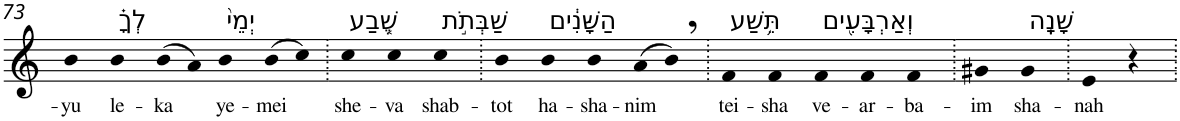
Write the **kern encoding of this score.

**kern	**text
*part1	*part1
*staff1	*staff1
*I"Piano	*
*I'Pno	*
!!LO:PB:g=z
*clefG2	*
*k[]	*
=73	=73
!	!LO:LY:b
4b	-yu
!LO:TX:a:t=לְךָ֗	!
!	!LO:LY:b
4b	le-
!	!LO:LY:b
(>8b	-ka
8a)	.
!LO:TX:a:t=יְמֵי֙	!
!	!LO:LY:b
4b	ye-
!	!LO:LY:b
(>8b	-mei
8cc)	.
=74.	=74.
!LO:TX:a:t=שֶׁ֚בַע	!
!	!LO:LY:b
4cc	she-
!	!LO:LY:b
4cc	-va
!LO:TX:a:t=שַׁבְּתֹ֣ת	!
!	!LO:LY:b
4cc	shab-
=75.	=75.
!	!LO:LY:b
4b	-tot
!LO:TX:a:t=הַשָּׁנִ֔ים	!
!	!LO:LY:b
4b	ha-
!	!LO:LY:b
4b	-sha-
!	!LO:LY:b
(>8a	-nim
8b,)	.
=76.	=76.
!LO:TX:a:t=תֵּ֥שַׁע	!
!	!LO:LY:b
4f	tei-
!	!LO:LY:b
4f	-sha
!LO:TX:a:t=וְאַרְבָּעִ֖ים	!
!	!LO:LY:b
4f	ve-
!	!LO:LY:b
4f	-ar-
!	!LO:LY:b
4f	-ba-
=77.	=77.
!	!LO:LY:b
4g#X	-im
!LO:TX:a:t=שָׁנָֽה	!
!	!LO:LY:b
4g#	sha-
=78.	=78.
!	!LO:LY:b
4e	-nah
4r	.
=.	=.
*-	*-
